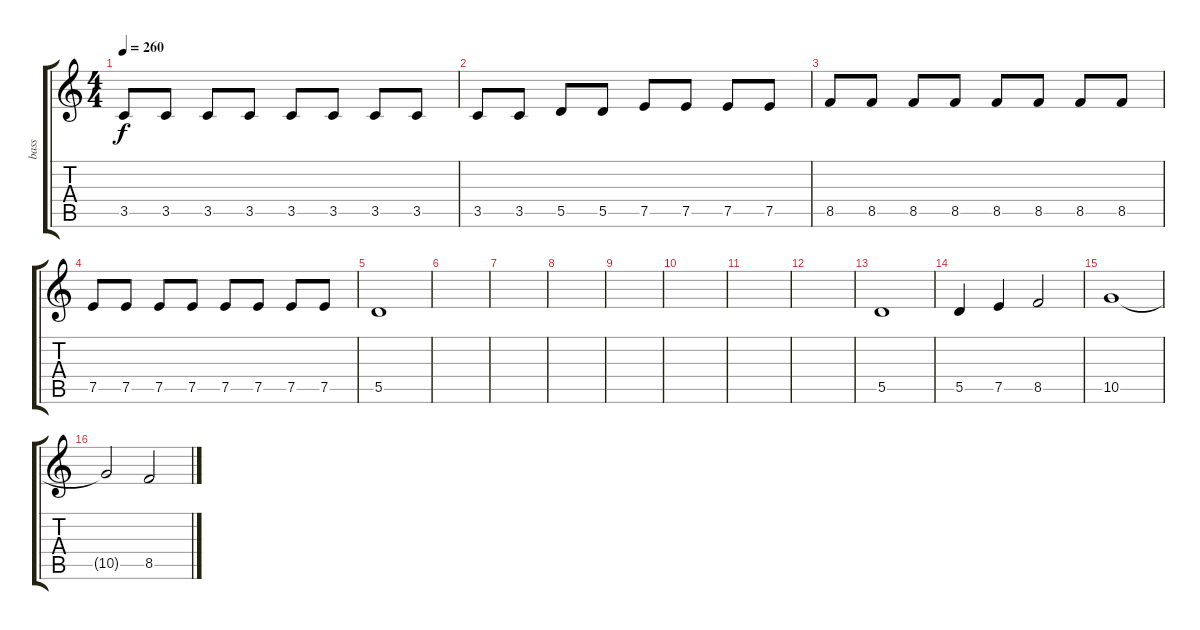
\track ("bass" "bass") {instrument electricbassfinger}
\staff {score tabs}
\tuning (E4 B3 G3 D3 A2 E2) {hide}
\ts (4 4)
\tempo 260
\clef g2
\ks c
3.5.8{dy f} 3.5.8 3.5.8 3.5.8 3.5.8 3.5.8 3.5.8 3.5.8 |
3.5.8 3.5.8 5.5.8 5.5.8 7.5.8 7.5.8 7.5.8 7.5.8 |
8.5.8 8.5.8 8.5.8 8.5.8 8.5.8 8.5.8 8.5.8 8.5.8 |
7.5.8 7.5.8 7.5.8 7.5.8 7.5.8 7.5.8 7.5.8 7.5.8 |
5.5.1 |
|
|
|
|
|
|
|
5.5.1 |
5.5.4 7.5.4 8.5.2 |
10.5.1 |
10.5{t}.2 8.5.2
